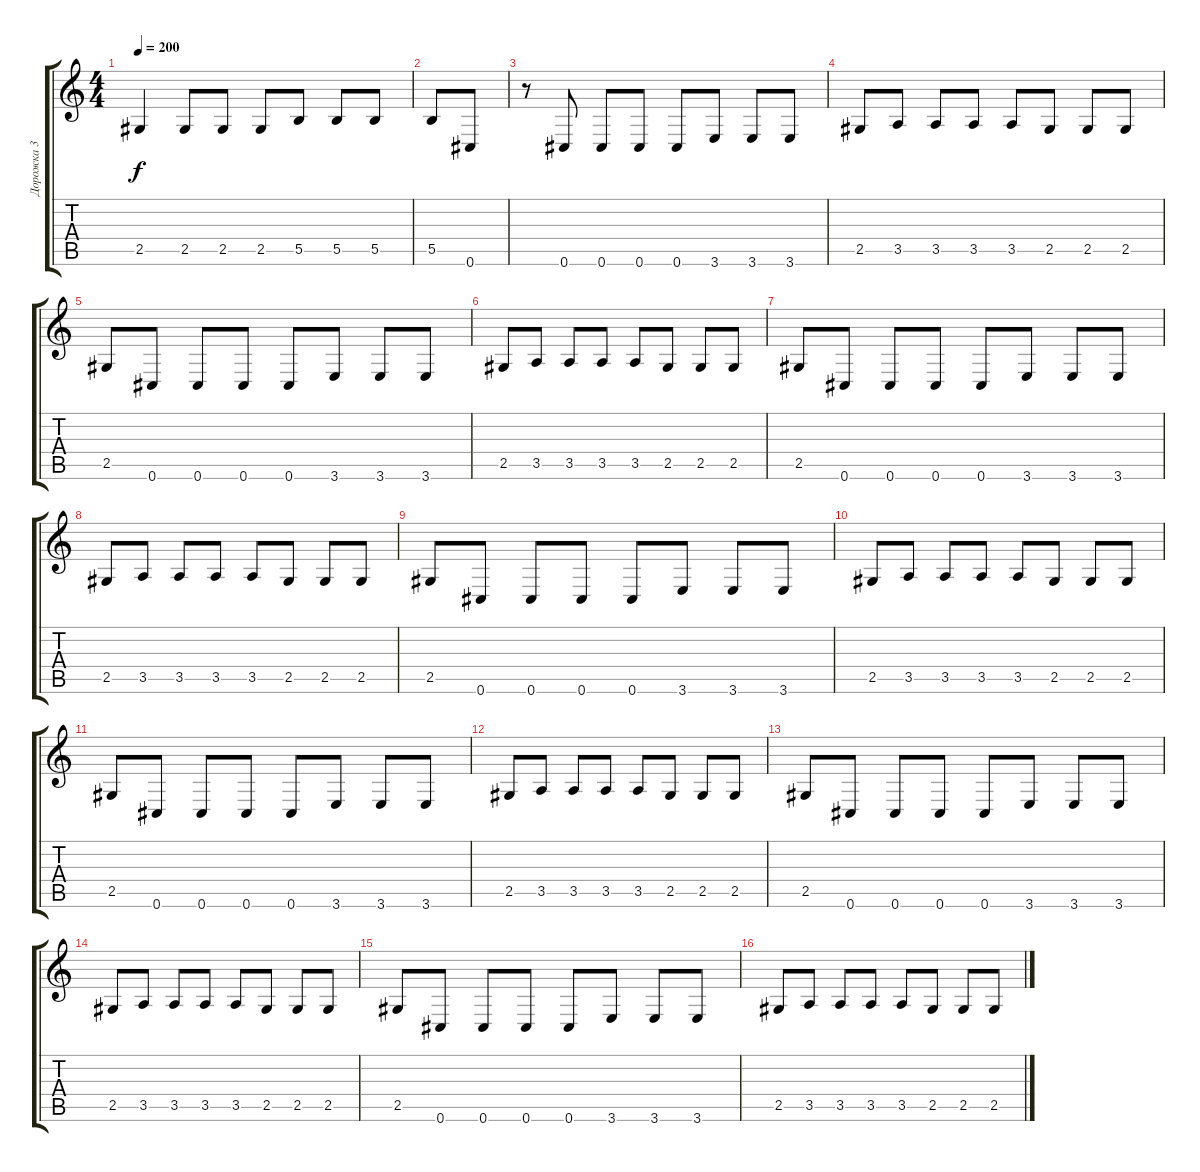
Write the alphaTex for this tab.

\track ("Дорожка 3" "Дорожка 3") {instrument electricbassfinger}
\staff {score tabs}
\tuning (Db4 Ab3 E3 B2 Gb2 Db2) {hide}
\ts (4 4)
\tempo 200
\clef g2
\ks c
2.5.4{dy f} 2.5.8 2.5.8 2.5.8 5.5.8 5.5.8 5.5.8 |
5.5.8 0.6.8 |
r.8 0.6.8 0.6.8 0.6.8 0.6.8 3.6.8 3.6.8 3.6.8 |
2.5.8 3.5.8 3.5.8 3.5.8 3.5.8 2.5.8 2.5.8 2.5.8 |
2.5.8 0.6.8 0.6.8 0.6.8 0.6.8 3.6.8 3.6.8 3.6.8 |
2.5.8 3.5.8 3.5.8 3.5.8 3.5.8 2.5.8 2.5.8 2.5.8 |
2.5.8 0.6.8 0.6.8 0.6.8 0.6.8 3.6.8 3.6.8 3.6.8 |
2.5.8 3.5.8 3.5.8 3.5.8 3.5.8 2.5.8 2.5.8 2.5.8 |
2.5.8 0.6.8 0.6.8 0.6.8 0.6.8 3.6.8 3.6.8 3.6.8 |
2.5.8 3.5.8 3.5.8 3.5.8 3.5.8 2.5.8 2.5.8 2.5.8 |
2.5.8 0.6.8 0.6.8 0.6.8 0.6.8 3.6.8 3.6.8 3.6.8 |
2.5.8 3.5.8 3.5.8 3.5.8 3.5.8 2.5.8 2.5.8 2.5.8 |
2.5.8 0.6.8 0.6.8 0.6.8 0.6.8 3.6.8 3.6.8 3.6.8 |
2.5.8 3.5.8 3.5.8 3.5.8 3.5.8 2.5.8 2.5.8 2.5.8 |
2.5.8 0.6.8 0.6.8 0.6.8 0.6.8 3.6.8 3.6.8 3.6.8 |
2.5.8 3.5.8 3.5.8 3.5.8 3.5.8 2.5.8 2.5.8 2.5.8
